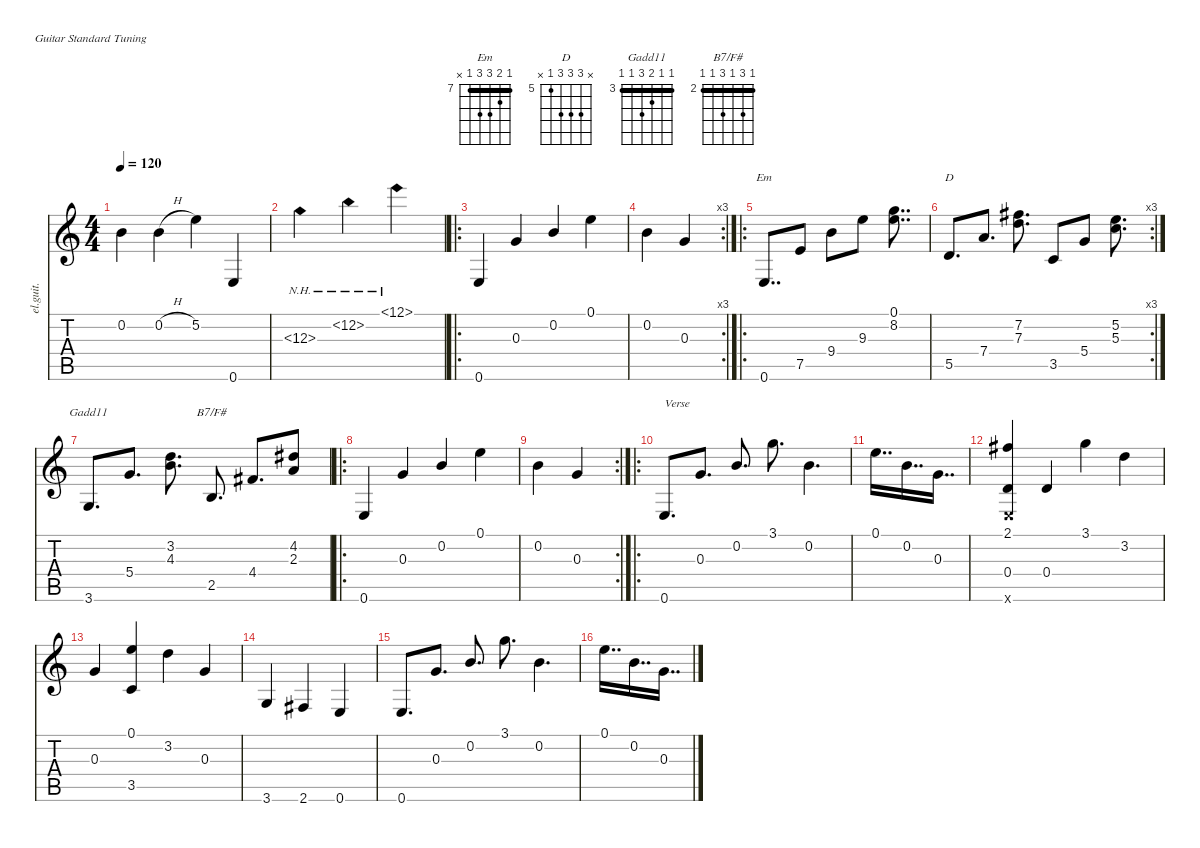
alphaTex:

\defaultSystemsLayout 4
\hideDynamics
\bracketExtendMode nobrackets
\otherSystemsTrackNameOrientation horizontal
\track ("Clean Guitar" "el.guit.") {instrument electricguitarclean}
\staff {score tabs}
\tuning (E4 B3 G3 D3 A2 E2)
\chord ("Em" 7 8 9 9 7 x) {firstfret 7 showfingering false barre 7}
\chord ("D" x 7 7 7 5 x) {firstfret 5 showfingering false}
\chord ("Gadd11" 3 3 4 5 3 3) {firstfret 3 showfingering false barre (3 3 3)}
\chord ("B7/F#" 2 4 2 4 2 2) {firstfret 2 showfingering false barre (2 2 2)}
\ts (4 4)
\tempo 120
\clef g2
\ks c
0.2.4{dy mf beam Down} 0.2{h}.4{beam Down} 5.2.4{beam Down} 0.6.4{beam Up} |
12.3{nh}.4{beam Down} 12.2{nh}.4{beam Down} 12.1{nh}.4{beam Down} |
\ro
0.6.4{beam Up} 0.3.4{beam Up} 0.2.4{beam Up} 0.1.4{beam Down} |
\rc 3
0.2.4{beam Down} 0.3.4{beam Up} |
\ro
0.6.8{dd ch "Em" beam Up} 7.5.8{beam Up} 9.4.8{beam Down} 9.3.8{beam Down} (0.1 8.2).8{dd beam Down} |
\rc 3
5.5.8{d ch "D" beam Up} 7.4.8{d beam Up} (7.2{acc #} 7.3).8{d beam Down} 3.5.8{beam Up} 5.4.8{beam Up} (5.3 5.2).8{d beam Down} |
3.6.8{d ch "Gadd11" beam Up} 5.4.8{d beam Up} (3.2 4.3).8{d beam Down} 2.5.8{d ch "B7/F#" beam Up} 4.4{acc #}.8{d beam Up} (4.2{acc #} 2.3).8{beam Up} |
\ro
0.6.4{beam Up} 0.3.4{beam Up} 0.2.4{beam Up} 0.1.4{beam Down} |
\rc 2
0.2.4{beam Down} 0.3.4{beam Up} |
\ro
0.6.8{d txt "Verse" beam Up} 0.3.8{d beam Up} 0.2.8{d beam Up} 3.1.8{d beam Down} 0.2.4{d beam Down} |
0.1.16{dd beam Down} 0.2.16{dd beam Down} 0.3.16{dd beam Down} |
(2.1{acc #} 0.6{x} 0.4).4{beam Up} 0.4.4{beam Up} 3.1.4{beam Down} 3.2.4{beam Down} |
0.3.4{beam Up} (3.5 0.1).4{beam Up} 3.2.4{beam Down} 0.3.4{beam Up} |
3.6.4{beam Up} 2.6{acc #}.4{beam Up} 0.6.4{beam Up} |
0.6.8{d beam Up} 0.3.8{d beam Up} 0.2.8{d beam Up} 3.1.8{d beam Down} 0.2.4{d beam Down} |
0.1.16{dd beam Down} 0.2.16{dd beam Down} 0.3.16{dd beam Down}
